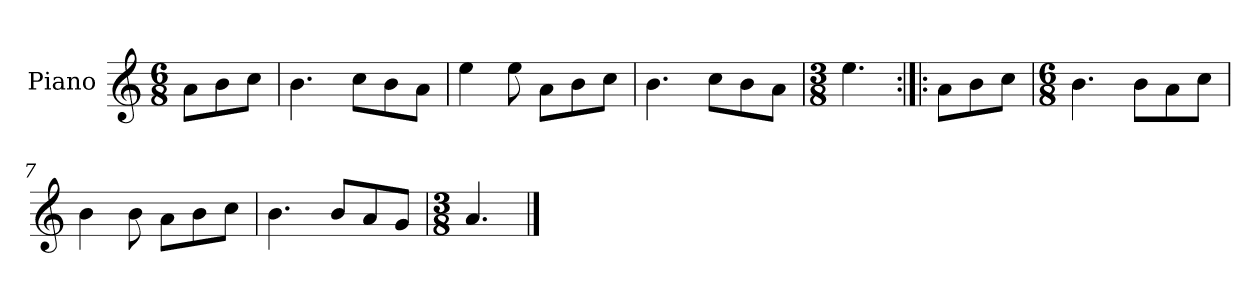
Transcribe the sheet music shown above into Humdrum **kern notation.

**kern
*part1
*staff1
*I"Piano
*I'Pno.
*clefG2
*k[]
*M6/8
=
8a\L
8b\
8cc\J
=1
4.b\
8cc\L
8b\
8a\J
=2
4ee\
8ee\
8a\L
8b\
8cc\J
=3
4.b\
8cc\L
8b\
8a\J
=4
*M3/8
4.ee\
=5:|!|:
8a\L
8b\
8cc\J
=6
*M6/8
4.b\
8b\L
8a\
8cc\J
=7
4b\
8b\
8a\L
8b\
8cc\J
=8
4.b\
8b/L
8a/
8g/J
=9
*M3/8
4.a/
==
*-
